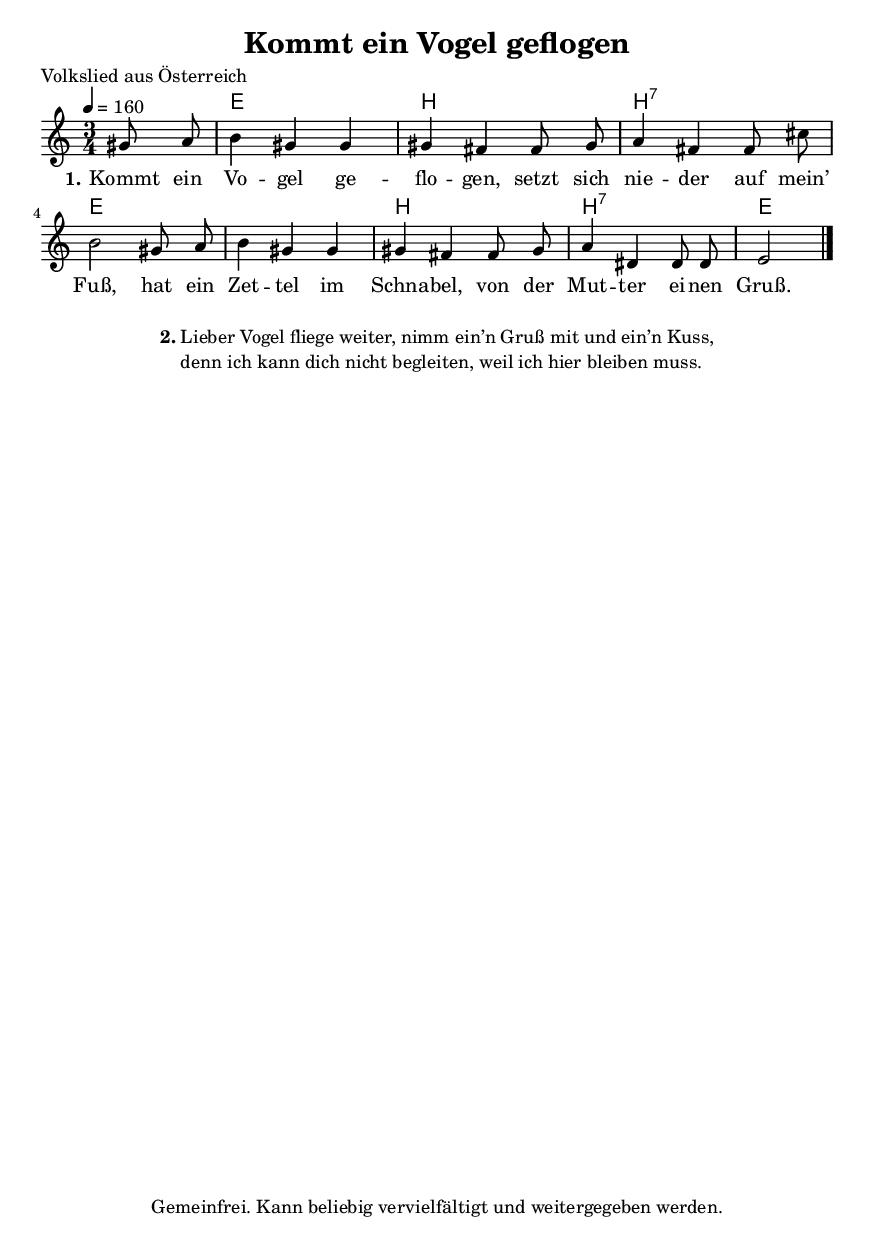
% Dieses Notenblatt wurde erstellt von Uwe Caspari
%
% Kontakt: Uwe.Caspari@GoogleMail.com
%
% geringfügige Änderungen von Hauke Rehr

\include "deutsch.ly"
\include "default.ly"

\version "2.12.3"

\header {
  title = "Kommt ein Vogel geflogen"
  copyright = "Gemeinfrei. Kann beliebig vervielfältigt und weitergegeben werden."
  poet = "Volkslied aus Österreich"
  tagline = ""
id="3e6da477795b099a5b27e5f21a86484160f68540"
}

#(set-global-staff-size 16)

akkorde = \chordmode {
 \germanChords
  s4 c2 s4 g2 s4 g2:7 s4 c2 s1 g2 s4 g2:7 s4 c2
}

melodie = \relative c' {
  \partial 4
  e8 f8
  g4 e4 e4
  e4 d4 d8 e8
  f4 d4 d8 a'8
  g2 e8 f8
  g4 e4 e4
  e4 d4 d8 e8
  f4 h,4 h8 h8 c2
  \bar"|."
}

text = \lyricmode {
  \set stanza = "1."
  Kommt ein Vo -- gel ge -- flo -- gen, setzt sich nie -- der auf mein’ Fuß,
  hat ein Zet -- tel im Schna -- bel, von der Mut -- ter ei -- nen Gruß.
}

\score {
  <<
    \new ChordNames { \transpose c e \akkorde }
    \new Voice = "Lied" {
      \autoBeamOff
      \clef "treble"
      \time 3/4
      \key c\major
      \tempo 4 = 160
      \transpose c e \melodie
    }
    \new Lyrics \lyricsto "Lied" { \text }
  >>
 \layout {}
 \midi {}
}

\markup {
  \fill-line {
    \column {
      \line {
	\bold "2."
        \column {
          "Lieber Vogel fliege weiter, nimm ein’n Gruß mit und ein’n Kuss,"
	  "denn ich kann dich nicht begleiten, weil ich hier bleiben muss."
	}
      }
    }
  }
}

 % some settings % vim: sw=2 et
